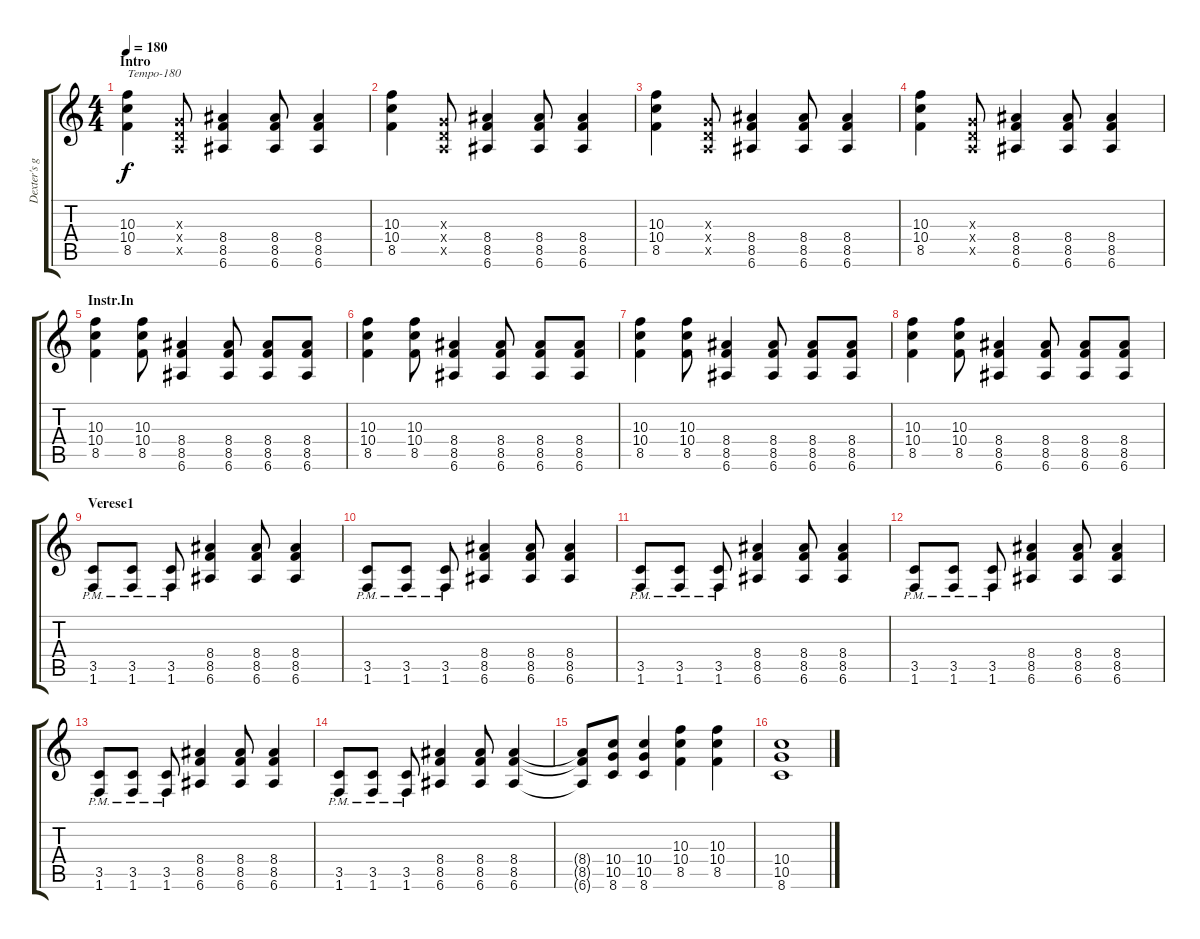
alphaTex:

\track ("Dexter's guitar" "Dexter's g") {instrument distortionguitar}
\staff {score tabs}
\tuning (E4 B3 G3 D3 A2 E2) {hide}
\ts (4 4)
\section ("" "Intro")
\tempo 180
\clef g2
\ks c
(10.3 10.4 8.5).4{txt "Tempo-180" dy f instrument distortionguitar} (0.3{x} 0.4{x} 0.5{x}).8 (8.4 8.5 6.6).4 (8.4 8.5 6.6).8 (8.4 8.5 6.6).4 |
(10.3 10.4 8.5).4 (0.3{x} 0.4{x} 0.5{x}).8 (8.4 8.5 6.6).4 (8.4 8.5 6.6).8 (8.4 8.5 6.6).4 |
(10.3 10.4 8.5).4 (0.3{x} 0.4{x} 0.5{x}).8 (8.4 8.5 6.6).4 (8.4 8.5 6.6).8 (8.4 8.5 6.6).4 |
(10.3 10.4 8.5).4 (0.3{x} 0.4{x} 0.5{x}).8 (8.4 8.5 6.6).4 (8.4 8.5 6.6).8 (8.4 8.5 6.6).4 |
\section ("" "Instr.In")
(10.3 10.4 8.5).4 (10.3 10.4 8.5).8 (8.4 8.5 6.6).4 (8.4 8.5 6.6).8 (8.4 8.5 6.6).8 (8.4 8.5 6.6).8 |
(10.3 10.4 8.5).4 (10.3 10.4 8.5).8 (8.4 8.5 6.6).4 (8.4 8.5 6.6).8 (8.4 8.5 6.6).8 (8.4 8.5 6.6).8 |
(10.3 10.4 8.5).4 (10.3 10.4 8.5).8 (8.4 8.5 6.6).4 (8.4 8.5 6.6).8 (8.4 8.5 6.6).8 (8.4 8.5 6.6).8 |
(10.3 10.4 8.5).4 (10.3 10.4 8.5).8 (8.4 8.5 6.6).4 (8.4 8.5 6.6).8 (8.4 8.5 6.6).8 (8.4 8.5 6.6).8 |
\section ("" "Verese1")
(3.5{pm} 1.6{pm}).8 (3.5{pm} 1.6{pm}).8 (3.5{pm} 1.6{pm}).8 (8.4 8.5 6.6).4 (8.4 8.5 6.6).8 (8.4 8.5 6.6).4 |
(3.5{pm} 1.6{pm}).8 (3.5{pm} 1.6{pm}).8 (3.5{pm} 1.6{pm}).8 (8.4 8.5 6.6).4 (8.4 8.5 6.6).8 (8.4 8.5 6.6).4 |
(3.5{pm} 1.6{pm}).8 (3.5{pm} 1.6{pm}).8 (3.5{pm} 1.6{pm}).8 (8.4 8.5 6.6).4 (8.4 8.5 6.6).8 (8.4 8.5 6.6).4 |
(3.5{pm} 1.6{pm}).8 (3.5{pm} 1.6{pm}).8 (3.5{pm} 1.6{pm}).8 (8.4 8.5 6.6).4 (8.4 8.5 6.6).8 (8.4 8.5 6.6).4 |
(3.5{pm} 1.6{pm}).8 (3.5{pm} 1.6{pm}).8 (3.5{pm} 1.6{pm}).8 (8.4 8.5 6.6).4 (8.4 8.5 6.6).8 (8.4 8.5 6.6).4 |
(3.5{pm} 1.6{pm}).8 (3.5{pm} 1.6{pm}).8 (3.5{pm} 1.6{pm}).8 (8.4 8.5 6.6).4 (8.4 8.5 6.6).8 (8.4 8.5 6.6).4 |
\section ("" "")
(8.4{t} 8.5{t} 6.6{t}).8 (10.4 10.5 8.6).8 (10.4 10.5 8.6).4 (10.3 10.4 8.5).4 (10.3 10.4 8.5).4 |
(10.4 10.5 8.6).1
